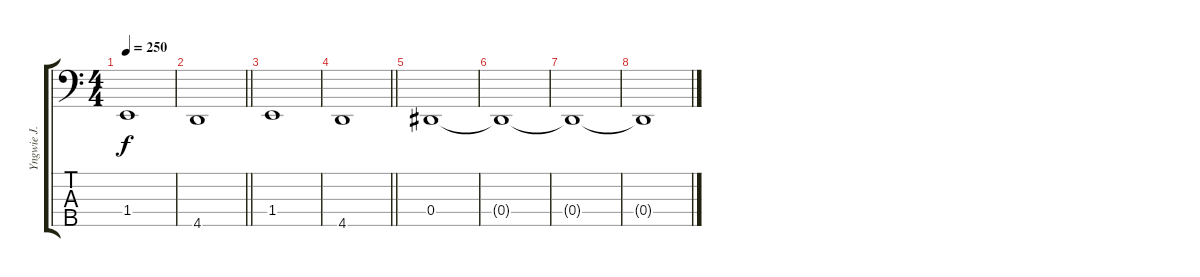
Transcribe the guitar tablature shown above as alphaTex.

\track ("Yngwie J. Malmsteen" "Yngwie J. ") {instrument electricbassfinger}
\staff {score tabs}
\tuning (Gb2 Db2 Ab1 Eb1 Bb0) {hide}
\ts (4 4)
\tempo 250
\clef f4
\ks c
1.4.1{dy f} |
\barLineRight lightlight
4.5.1 |
1.4.1 |
\barLineRight lightlight
4.5.1 |
0.4.1 |
0.4{t}.1 |
0.4{t}.1 |
0.4{t}.1
